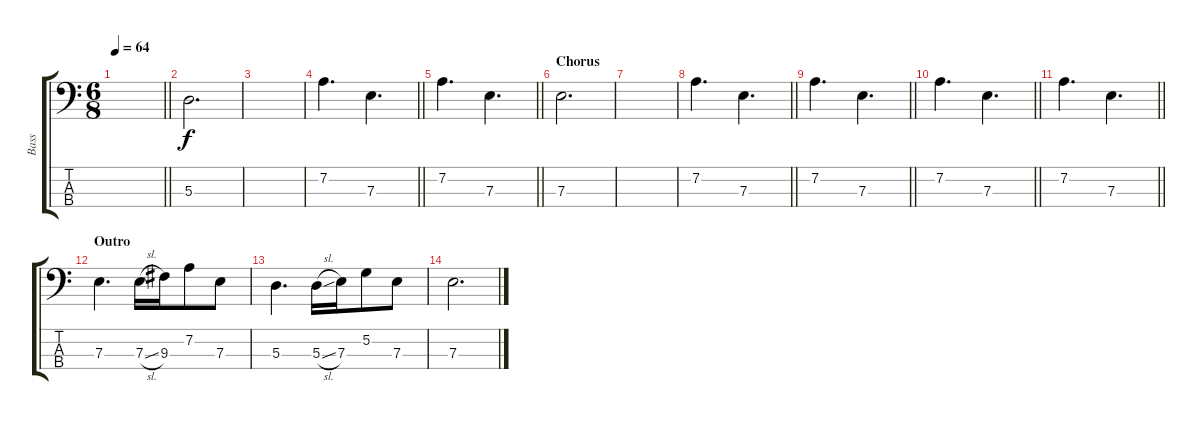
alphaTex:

\track ("Bass" "Bass") {instrument electricbassfinger}
\staff {score tabs}
\tuning (G2 D2 A1 E1) {hide}
\ts (6 8)
\tempo 64
\clef f4
\barLineRight lightlight
\ks c
|
5.3.2{d} |
|
\barLineRight lightlight
7.2.4{d} 7.3.4{d} |
\barLineRight lightlight
7.2.4{d} 7.3.4{d} |
\section ("" "Chorus")
7.3.2{d} |
|
\barLineRight lightlight
7.2.4{d} 7.3.4{d} |
\barLineRight lightlight
7.2.4{d} 7.3.4{d} |
\barLineRight lightlight
7.2.4{d} 7.3.4{d} |
\barLineRight lightlight
7.2.4{d} 7.3.4{d} |
\section ("" "Outro")
7.3.4{d} 7.3{sl}.16 9.3.16 7.2.8 7.3.8 |
5.3.4{d} 5.3{sl}.16 7.3.16 5.2.8 7.3.8 |
7.3.2{d}
